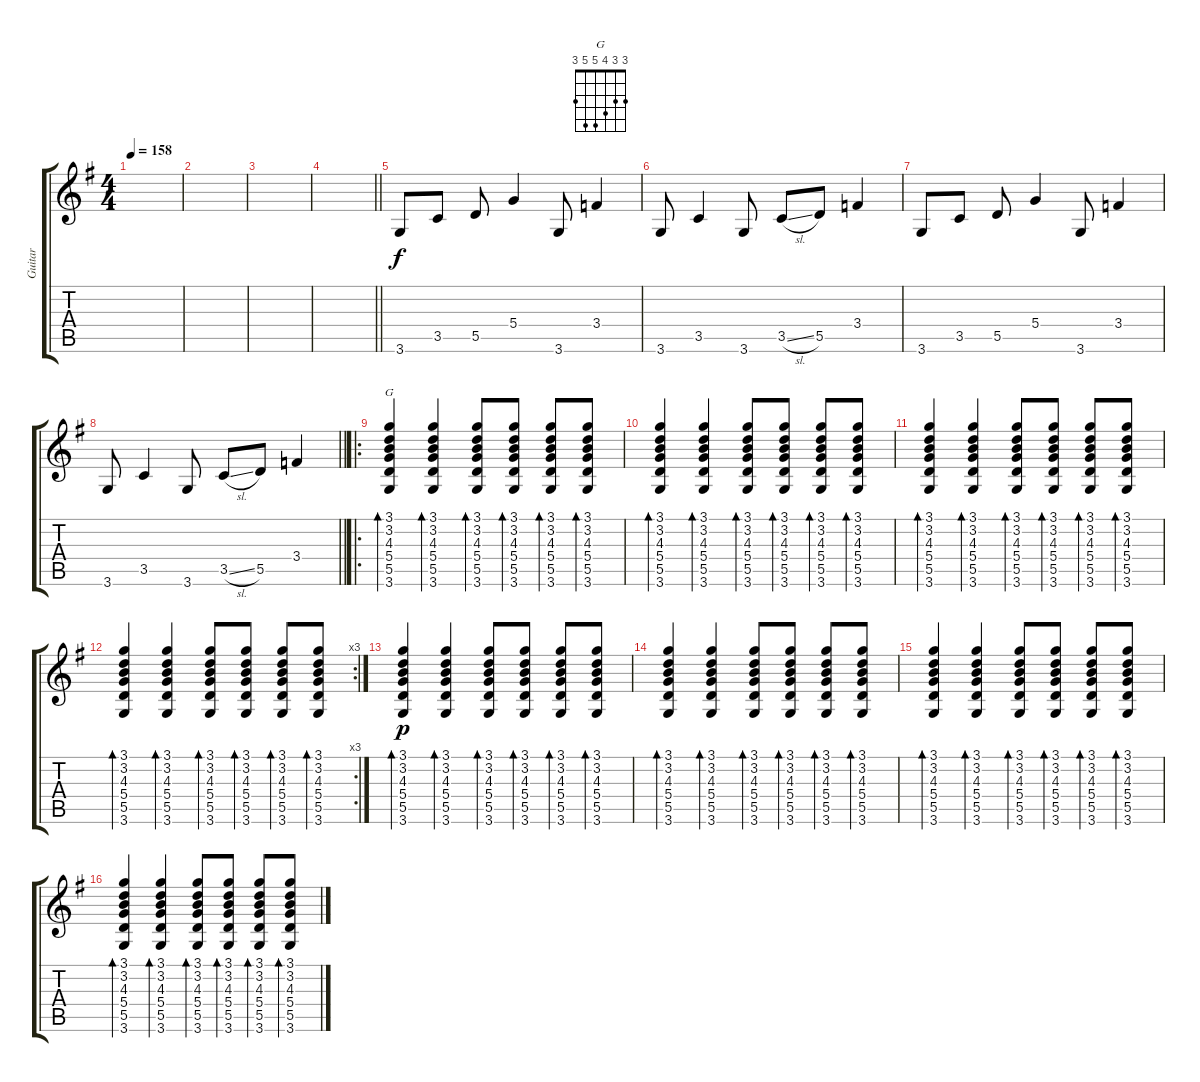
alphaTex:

\track ("Guitar" "Guitar") {instrument overdrivenguitar}
\staff {score tabs}
\tuning (E4 B3 G3 D3 A2 E2) {hide}
\chord ("G" 3 3 4 5 5 3) {barre 0}
\ts (4 4)
\tempo 158
\clef g2
\ks g
|
|
|
\barLineRight lightlight
|
3.6.8 3.5.8 5.5.8 5.4.4 3.6.8 3.4.4 |
3.6.8 3.5.4 3.6.8 3.5{sl}.8 5.5.8 3.4.4 |
3.6.8 3.5.8 5.5.8 5.4.4 3.6.8 3.4.4 |
\barLineRight lightlight
3.6.8 3.5.4 3.6.8 3.5{sl}.8 5.5.8 3.4.4 |
\ro
(3.1 3.2 4.3 5.4 5.5 3.6).4{bd 60 ch "G" dy f} (3.1 3.2 4.3 5.4 5.5 3.6).4{bd 60} (3.1 3.2 4.3 5.4 5.5 3.6).8{bd 60} (3.1 3.2 4.3 5.4 5.5 3.6).8{bd 60} (3.1 3.2 4.3 5.4 5.5 3.6).8{bd 60} (3.1 3.2 4.3 5.4 5.5 3.6).8{bd 60} |
(3.1 3.2 4.3 5.4 5.5 3.6).4{bd 60} (3.1 3.2 4.3 5.4 5.5 3.6).4{bd 60} (3.1 3.2 4.3 5.4 5.5 3.6).8{bd 60} (3.1 3.2 4.3 5.4 5.5 3.6).8{bd 60} (3.1 3.2 4.3 5.4 5.5 3.6).8{bd 60} (3.1 3.2 4.3 5.4 5.5 3.6).8{bd 60} |
(3.1 3.2 4.3 5.4 5.5 3.6).4{bd 60} (3.1 3.2 4.3 5.4 5.5 3.6).4{bd 60} (3.1 3.2 4.3 5.4 5.5 3.6).8{bd 60} (3.1 3.2 4.3 5.4 5.5 3.6).8{bd 60} (3.1 3.2 4.3 5.4 5.5 3.6).8{bd 60} (3.1 3.2 4.3 5.4 5.5 3.6).8{bd 60} |
\rc 3
(3.1 3.2 4.3 5.4 5.5 3.6).4{bd 60} (3.1 3.2 4.3 5.4 5.5 3.6).4{bd 60} (3.1 3.2 4.3 5.4 5.5 3.6).8{bd 60} (3.1 3.2 4.3 5.4 5.5 3.6).8{bd 60} (3.1 3.2 4.3 5.4 5.5 3.6).8{bd 60} (3.1 3.2 4.3 5.4 5.5 3.6).8{bd 60} |
(3.1 3.2 4.3 5.4 5.5 3.6).4{bd 60 dy p} (3.1 3.2 4.3 5.4 5.5 3.6).4{bd 60} (3.1 3.2 4.3 5.4 5.5 3.6).8{bd 60} (3.1 3.2 4.3 5.4 5.5 3.6).8{bd 60} (3.1 3.2 4.3 5.4 5.5 3.6).8{bd 60} (3.1 3.2 4.3 5.4 5.5 3.6).8{bd 60} |
(3.1 3.2 4.3 5.4 5.5 3.6).4{bd 60} (3.1 3.2 4.3 5.4 5.5 3.6).4{bd 60} (3.1 3.2 4.3 5.4 5.5 3.6).8{bd 60} (3.1 3.2 4.3 5.4 5.5 3.6).8{bd 60} (3.1 3.2 4.3 5.4 5.5 3.6).8{bd 60} (3.1 3.2 4.3 5.4 5.5 3.6).8{bd 60} |
(3.1 3.2 4.3 5.4 5.5 3.6).4{bd 60} (3.1 3.2 4.3 5.4 5.5 3.6).4{bd 60} (3.1 3.2 4.3 5.4 5.5 3.6).8{bd 60} (3.1 3.2 4.3 5.4 5.5 3.6).8{bd 60} (3.1 3.2 4.3 5.4 5.5 3.6).8{bd 60} (3.1 3.2 4.3 5.4 5.5 3.6).8{bd 60} |
(3.1 3.2 4.3 5.4 5.5 3.6).4{bd 60} (3.1 3.2 4.3 5.4 5.5 3.6).4{bd 60} (3.1 3.2 4.3 5.4 5.5 3.6).8{bd 60} (3.1 3.2 4.3 5.4 5.5 3.6).8{bd 60} (3.1 3.2 4.3 5.4 5.5 3.6).8{bd 60} (3.1 3.2 4.3 5.4 5.5 3.6).8{bd 60}
